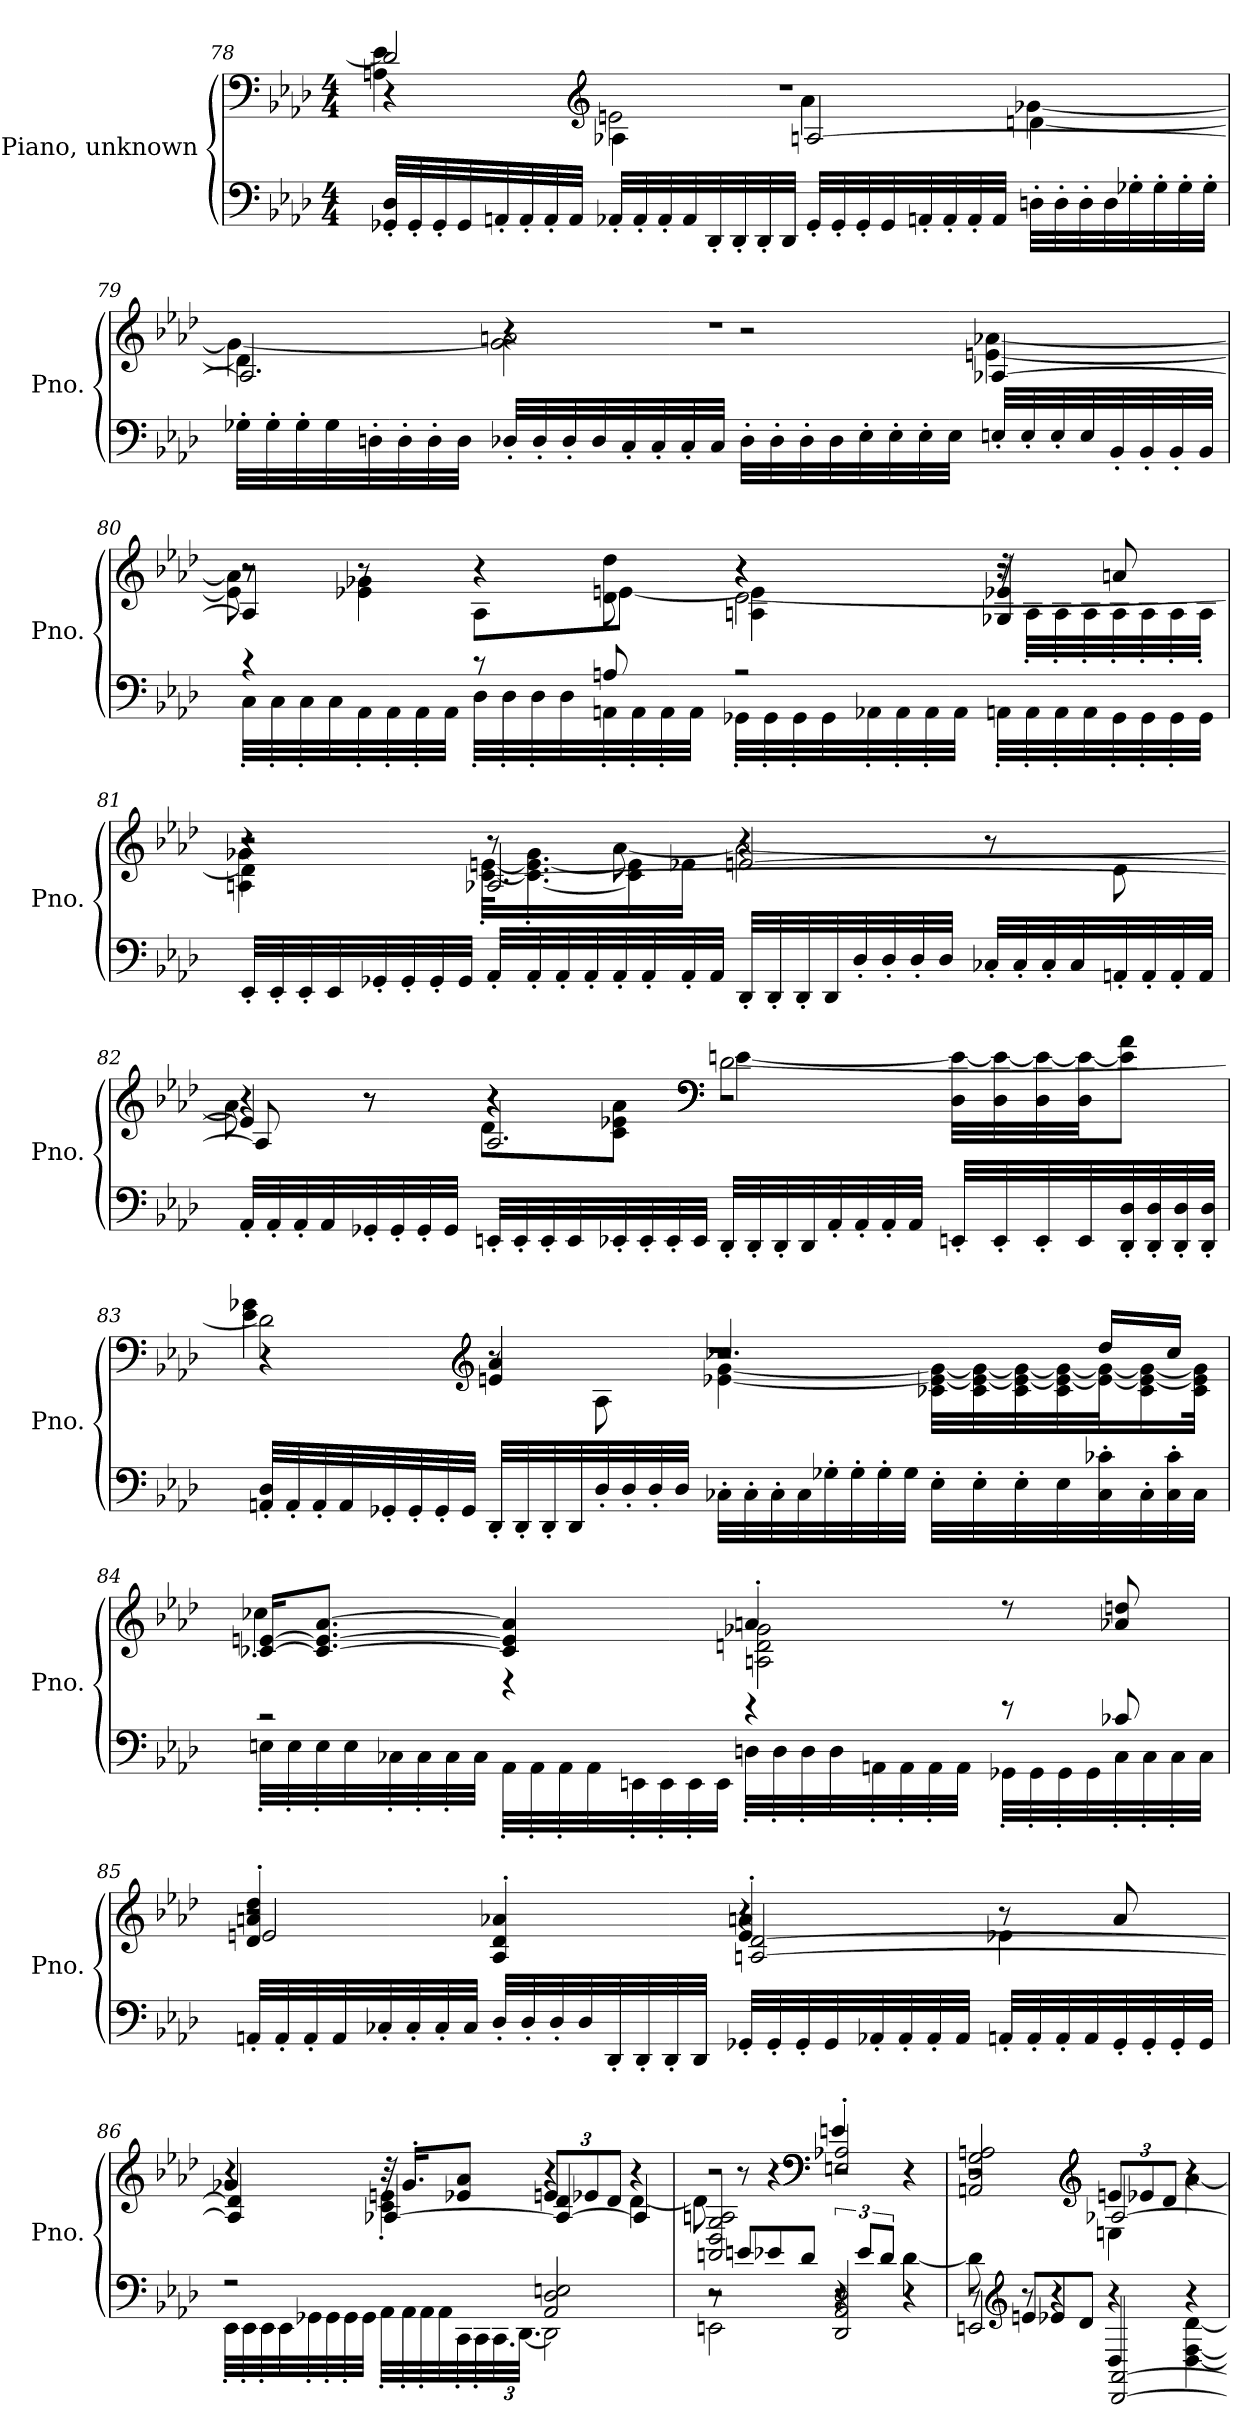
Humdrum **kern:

**kern	**kern
*part1	*part1
*staff2	*staff1
*I"Piano, unknown	*
*I'Pno.	*
!!LO:PB:g=z
*clefF4	*clefF4
*k[b-e-a-d-]	*k[b-e-a-d-]
*M4/4	*M4/4
=78	=78
*	*^
*	*	*^
*	*	*	*^
32GG-X/' 32D-/'LLL	1r	4r	2d-/]	4An\ 4e-\
32GG-'/	.	.	.	.
32GG-'/	.	.	.	.
32GG-/	.	.	.	.
32AAn'/	.	.	.	.
32AA'/	.	.	.	.
32AA'/	.	.	.	.
32AA/JJJ	.	.	.	.
*	*clefG2	*	*	*
32AA-X'/LLL	.	2en\	.	4A-X\
32AA-'/	.	.	.	.
32AA-'/	.	.	.	.
32AA-/	.	.	.	.
32DD-'/	.	.	.	.
32DD-'/	.	.	.	.
32DD-'/	.	.	.	.
32DD-/JJJ	.	.	.	.
32GG-'/LLL	.	.	[2An/	4a-\
32GG-'/	.	.	.	.
32GG-'/	.	.	.	.
32GG-/	.	.	.	.
32AAn'/	.	.	.	.
32AA'/	.	.	.	.
32AA'/	.	.	.	.
32AA/JJJ	.	.	.	.
32Dn'\LLL	.	[4dn\	.	[4g-X\
32D'\	.	.	.	.
32D'\	.	.	.	.
32D\	.	.	.	.
32G-X'\	.	.	.	.
32G-'\	.	.	.	.
32G-'\	.	.	.	.
32G-'\JJJ	.	.	.	.
!!LO:LB:g=z	!!	!!	!!
=79	=79	=79	=79	=79
32G-X'\LLL	1r	4d\]	2.A/]	4g-\_
32G-'\	.	.	.	.
32G-'\	.	.	.	.
32G-\	.	.	.	.
32Dn'\	.	.	.	.
32D'\	.	.	.	.
32D'\	.	.	.	.
32D\JJJ	.	.	.	.
32D-X'/LLL	.	4r	.	2g-\] 2an\
32D-'/	.	.	.	.
32D-'/	.	.	.	.
32D-/	.	.	.	.
32C'/	.	.	.	.
32C'/	.	.	.	.
32C'/	.	.	.	.
32C/JJJ	.	.	.	.
32D-'\LLL	.	2r	.	.
32D-'\	.	.	.	.
32D-'\	.	.	.	.
32D-\	.	.	.	.
32E-'\	.	.	.	.
32E-'\	.	.	.	.
32E-'\	.	.	.	.
32E-\JJJ	.	.	.	.
32En'/LLL	.	.	[4A-X/	[4en\ [4a-X\
32E'/	.	.	.	.
32E'/	.	.	.	.
32E/	.	.	.	.
32BB-'/	.	.	.	.
32BB-'/	.	.	.	.
32BB-'/	.	.	.	.
32BB-/JJJ	.	.	.	.
!!LO:LB:g=z	!!	!!	!!
=80	=80	=80	=80	=80
*^	*	*	*	*
4r	32C'\LLL	2r	8r	4A-/]	8e\] 8a-\]
.	32C'\	.	.	.	.
.	32C'\	.	.	.	.
.	32C\	.	.	.	.
.	32AA-'\	.	4e-X\ 4g-X\	.	8r
.	32AA-'\	.	.	.	.
.	32AA-'\	.	.	.	.
.	32AA-\JJJ	.	.	.	.
8r	32D-'\LLL	.	.	4r	8A-\L
.	32D-'\	.	.	.	.
.	32D-'\	.	.	.	.
.	32D-\	.	.	.	.
8An/	32AAn'\	.	8d-\ 8dd-\	.	[8en\J
.	32AA'\	.	.	.	.
.	32AA'\	.	.	.	.
.	32AA\JJJ	.	.	.	.
2r	32GG-X'\LLL	4r	[2d-\	4r	4An\ 4e\]
.	32GG-'\	.	.	.	.
.	32GG-'\	.	.	.	.
.	32GG-\	.	.	.	.
.	32AA-X'\	.	.	.	.
.	32AA-'\	.	.	.	.
.	32AA-'\	.	.	.	.
.	32AA-\JJJ	.	.	.	.
.	32AAn'\LLL	8r	.	4G-X/ 4e-X/	32r
.	32AA'\	.	.	.	32A'\LLL
.	32AA'\	.	.	.	32A'\
.	32AA\	.	.	.	32A'\
.	32GG-'\	8an/	.	.	32A'\
.	32GG-'\	.	.	.	32A'\
.	32GG-'\	.	.	.	32A'\
.	32GG-\JJJ	.	.	.	32A'\JJJ
*v	*v	*	*	*	*
!!LO:LB:g=z	!!	!!	!!
=81	=81	=81	=81	=81
32EE-'/LLL	2r	4d-\]	4r	4An\ 4g-X\
32EE-'/	.	.	.	.
32EE-'/	.	.	.	.
32EE-/	.	.	.	.
32GG-X'/	.	.	.	.
32GG-'/	.	.	.	.
32GG-'/	.	.	.	.
32GG-/JJJ	.	.	.	.
32AA-'/LLL	.	8r	[2.A-X/	[32c\' [32en\'KLL
32AA-'/	.	.	.	16.c\_' 16.e\_' 16.g-\'
32AA-'/	.	.	.	.
32AA-'/	.	.	.	.
32AA-'/	.	[8a-\	.	16c\] 16e\]
32AA-'/	.	.	.	.
32AA-'/	.	.	.	16e-X\JJ
32AA-/JJJ	.	.	.	.
32DD-'/LLL	[2en/	2a-\_	.	4r
32DD-'/	.	.	.	.
32DD-'/	.	.	.	.
32DD-/	.	.	.	.
32D-'/	.	.	.	.
32D-'/	.	.	.	.
32D-'/	.	.	.	.
32D-/JJJ	.	.	.	.
32C-X'/LLL	.	.	.	8r
32C-'/	.	.	.	.
32C-'/	.	.	.	.
32C-/	.	.	.	.
32AAn'/	.	.	.	8d-\
32AA'/	.	.	.	.
32AA'/	.	.	.	.
32AA/JJJ	.	.	.	.
!!LO:LB:g=z	!!	!!	!!
=82	=82	=82	=82	=82
32AA-'/LLL	4e/]	8a-\]	8A-/]	4r
32AA-'/	.	.	.	.
32AA-'/	.	.	.	.
32AA-/	.	.	.	.
32GG-X'/	.	8r	8r	.
32GG-'/	.	.	.	.
32GG-'/	.	.	.	.
32GG-/JJJ	.	.	.	.
32EEn'/LLL	4r	4r	2.A-/	8d-\L
32EE'/	.	.	.	.
32EE'/	.	.	.	.
32EE/	.	.	.	.
32EE-X'/	.	.	.	8c\ 8e-X\ 8a-\J
32EE-'/	.	.	.	.
32EE-'/	.	.	.	.
32EE-/JJJ	.	.	.	.
*	*clefF4	*	*	*
32DD-'/LLL	2r	[2d-\	.	[4en\
32DD-'/	.	.	.	.
32DD-'/	.	.	.	.
32DD-/	.	.	.	.
32AA-'/	.	.	.	.
32AA-'/	.	.	.	.
32AA-'/	.	.	.	.
32AA-/JJJ	.	.	.	.
32EEn'/LLL	.	.	.	32D-\ 32e\_LLL
32EE'/	.	.	.	32D-\ 32e\_
32EE'/	.	.	.	32D-\ 32e\_
32EE/	.	.	.	32D-\ 32e\_JJ
32DD-/' 32D-/'	.	.	.	8e\] 8a-\J
32DD-/' 32D-/'	.	.	.	.
32DD-/' 32D-/'	.	.	.	.
32DD-/' 32D-/'JJJ	.	.	.	.
!!LO:LB:g=z	!!	!!	!!
=83	=83	=83	=83	=83
32AAn/' 32D-/'LLL	1r	2d-\]	4r	4e-\ 4g-X\
32AA'/	.	.	.	.
32AA'/	.	.	.	.
32AA/	.	.	.	.
32GG-X'/	.	.	.	.
32GG-'/	.	.	.	.
32GG-'/	.	.	.	.
32GG-/JJJ	.	.	.	.
*	*clefG2	*	*	*
32DD-'/LLL	.	.	4en/ 4a-/	8r
32DD-'/	.	.	.	.
32DD-'/	.	.	.	.
32DD-/	.	.	.	.
32D-'/	.	.	.	8A-\
32D-'/	.	.	.	.
32D-'/	.	.	.	.
32D-/JJJ	.	.	.	.
32C-X'\LLL	.	2r	4.cc-X/	[4e-X\ [4g-\
32C-'\	.	.	.	.
32C-'\	.	.	.	.
32C-\	.	.	.	.
32G-X'\	.	.	.	.
32G-'\	.	.	.	.
32G-'\	.	.	.	.
32G-\JJJ	.	.	.	.
32E-'\LLL	.	.	.	32c-X\ 32e-\_ 32g-\_LLL
32E-'\	.	.	.	32c-\ 32e-\_ 32g-\_
32E-'\	.	.	.	32c-\ 32e-\_ 32g-\_
32E-\	.	.	.	32c-\ 32e-\_ 32g-\_
32C-\' 32c-X\'	.	.	16dd-/LL	32e-\_ 32g-\_J
32C-'\	.	.	.	16c-\ 16e-\_ 16g-\_
32C-\' 32c-\'	.	.	16cc-/JJ	.
32C-\JJJ	.	.	.	32c-\ 32e-\] 32g-\]JJk
*	*	*v	*v	*v
!!LO:PB:g=z
=84	=84	=84
*^	*	*
2r	32En'\LLL	[16c-X/ [16en/KL	4cc-X'\
.	32E'\	.	.
.	32E'\	8.c-/_ 8.e/_ [8.a-/J	.
.	32E\	.	.
.	32C-X'\	.	.
.	32C-'\	.	.
.	32C-'\	.	.
.	32C-\JJJ	.	.
.	32AA-'\LLL	4c-/] 4e/] 4a-/]	4r
.	32AA-'\	.	.
.	32AA-'\	.	.
.	32AA-\	.	.
.	32EEn'\	.	.
.	32EE'\	.	.
.	32EE'\	.	.
.	32EE\JJJ	.	.
4r	32Dn'\LLL	4an'/	2An\ 2dn\ 2g-X\
.	32D'\	.	.
.	32D'\	.	.
.	32D\	.	.
.	32AAn'\	.	.
.	32AA'\	.	.
.	32AA'\	.	.
.	32AA\JJJ	.	.
8r	32GG-X'\LLL	8r	.
.	32GG-'\	.	.
.	32GG-'\	.	.
.	32GG-\	.	.
8c-X/	32C-'\	8a-X/ 8ddn/	.
.	32C-'\	.	.
.	32C-'\	.	.
.	32C-\JJJ	.	.
*v	*v	*	*
!!LO:LB:g=z
=85	=85	=85
*	*	*^
32AAn'/LLL	4d-/' 4an/' 4dd-/'	2r	2en/
32AA'/	.	.	.
32AA'/	.	.	.
32AA/	.	.	.
32C-X'/	.	.	.
32C-'/	.	.	.
32C-'/	.	.	.
32C-/JJJ	.	.	.
32D-'/LLL	4A-/' 4d-/' 4a-X/'	.	.
32D-'/	.	.	.
32D-'/	.	.	.
32D-/	.	.	.
32DD-'/	.	.	.
32DD-'/	.	.	.
32DD-'/	.	.	.
32DD-/JJJ	.	.	.
32GG-X'/LLL	4e/' 4an/'	4r	[2An/ [2d-/
32GG-'/	.	.	.
32GG-'/	.	.	.
32GG-/	.	.	.
32AA-X'/	.	.	.
32AA-'/	.	.	.
32AA-'/	.	.	.
32AA-/JJJ	.	.	.
32AAn'/LLL	8r	4e-X\	.
32AA'/	.	.	.
32AA'/	.	.	.
32AA/	.	.	.
32GG-'/	8a/	.	.
32GG-'/	.	.	.
32GG-'/	.	.	.
32GG-/JJJ	.	.	.
!!LO:LB:g=z	!!	!!
=86	=86	=86	=86
*^	*	*	*
2r	32EE-'\LLL	4g-X/	4r	4A/] 4d-/]
.	32EE-'\	.	.	.
.	32EE-'\	.	.	.
.	32EE-\	.	.	.
.	32GG-X'\	.	.	.
.	32GG-'\	.	.	.
.	32GG-'\	.	.	.
.	32GG-\JJJ	.	.	.
.	32AA-'\LLL	32r	4c\' 4en\'	[4A-X/
.	32AA-'\	16.g-'/KL	.	.
.	32AA-'\	.	.	.
.	32AA-\	.	.	.
.	32CC'\	8e-X/ 8a-/J	.	.
.	32CC'\	.	.	.
*	*Xbrackettup	*	*	*
.	48.CC\	.	.	.
.	[48.DD-\JJJ	.	.	.
*	*	*Xbrackettup	*	*
2AA-/ 2D-/ 2En/	2DD-\]	12en/L	4r	4A-/_ 4d-/
.	.	12e-X/	.	.
.	.	12d-/J	.	.
.	.	4r	[4d-\	4A-/]
=87	=87	=87	=87	=87
*	*^	*	*	*
8r	2EEn\	2r	2AAn/ 2D-/ 2G/ 2An/	8d-\]	2r
8en/L	.	.	.	8r	.
8e-X/	.	.	.	4r	.
8d-/J	.	.	.	.	.
*	*	*	*clefF4	*	*
*brackettup	*	*	*	*	*
12r	4r	2DD-/ 2AA-/ 2D-/	2En/ 2A-X/	2r	4en'/
12e-/L	.	.	.	.	.
12d-/J	.	.	.	.	.
4r	[4d-\	.	.	.	4r
!!LO:LB:g=z	!!	!!
=88	=88	=88	=88	=88	=88
8r	8d-\]	2EEn/	2AAn/ 2D-/ 2G/ 2An/	2r	2r
*clefG2	*	*	*	*	*
8en/L	8r	.	.	.	.
8e-X/	4r	.	.	.	.
8d-/J	.	.	.	.	.
*	*	*	*clefG2	*	*
4D-/	4r	[2DD-/ [2AA-/	12en/L	4En\	[2A-X/
.	.	.	12e-X/	.	.
.	.	.	12d-/J	.	.
4r	[4D-\ [4F\ [4d-\	.	4r	[4a-\	.
*v	*v	*v	*	*	*
*	*v	*v	*v
=	=
*-	*-
